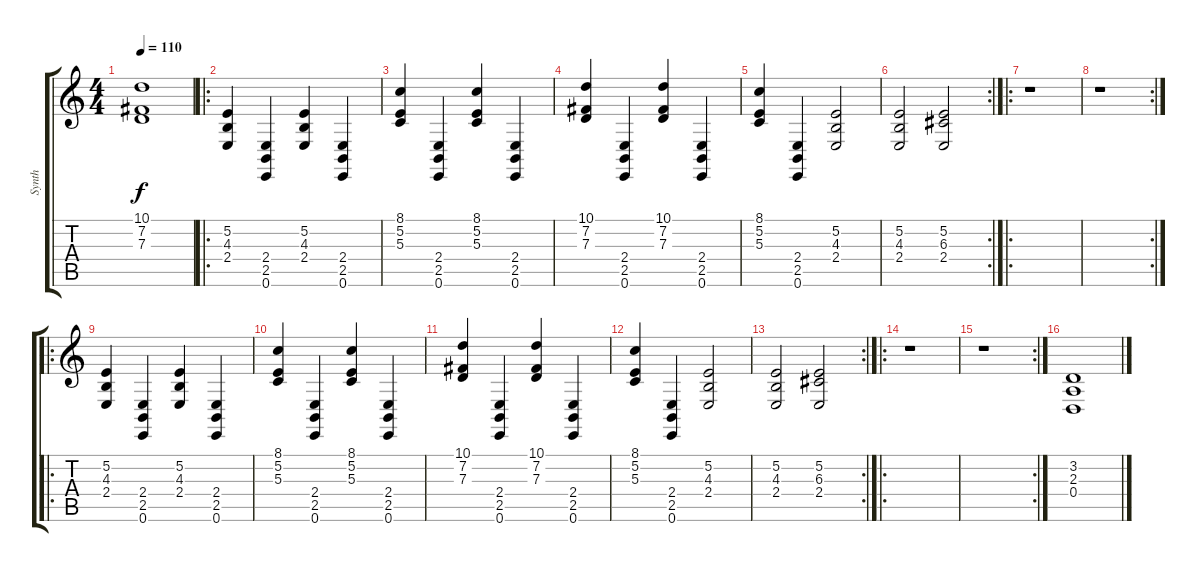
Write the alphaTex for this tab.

\track ("Synth" "Synth") {instrument choiraahs}
\staff {score tabs}
\tuning (E4 B3 G3 D3 A2 E2) {hide}
\ts (4 4)
\tempo 110
\clef g2
\ks c
(10.1 7.2 7.3).1{dy f} |
\ro
(5.2 4.3 2.4).4 (2.4 2.5 0.6).4 (5.2 4.3 2.4).4 (2.4 2.5 0.6).4 |
(8.1 5.2 5.3).4 (2.4 2.5 0.6).4 (8.1 5.2 5.3).4 (2.4 2.5 0.6).4 |
(10.1 7.2 7.3).4 (2.4 2.5 0.6).4 (10.1 7.2 7.3).4 (2.4 2.5 0.6).4 |
(8.1 5.2 5.3).4 (2.4 2.5 0.6).4 (5.2 4.3 2.4).2 |
\rc 2
(5.2 4.3 2.4).2 (5.2 6.3 2.4).2 |
\ro
r.1 |
\rc 2
r.1 |
\ro
(5.2 4.3 2.4).4 (2.4 2.5 0.6).4 (5.2 4.3 2.4).4 (2.4 2.5 0.6).4 |
(8.1 5.2 5.3).4 (2.4 2.5 0.6).4 (8.1 5.2 5.3).4 (2.4 2.5 0.6).4 |
(10.1 7.2 7.3).4 (2.4 2.5 0.6).4 (10.1 7.2 7.3).4 (2.4 2.5 0.6).4 |
(8.1 5.2 5.3).4 (2.4 2.5 0.6).4 (5.2 4.3 2.4).2 |
\rc 2
(5.2 4.3 2.4).2 (5.2 6.3 2.4).2 |
\ro
r.1 |
\rc 2
r.1 |
(3.2 2.3 0.4).1
